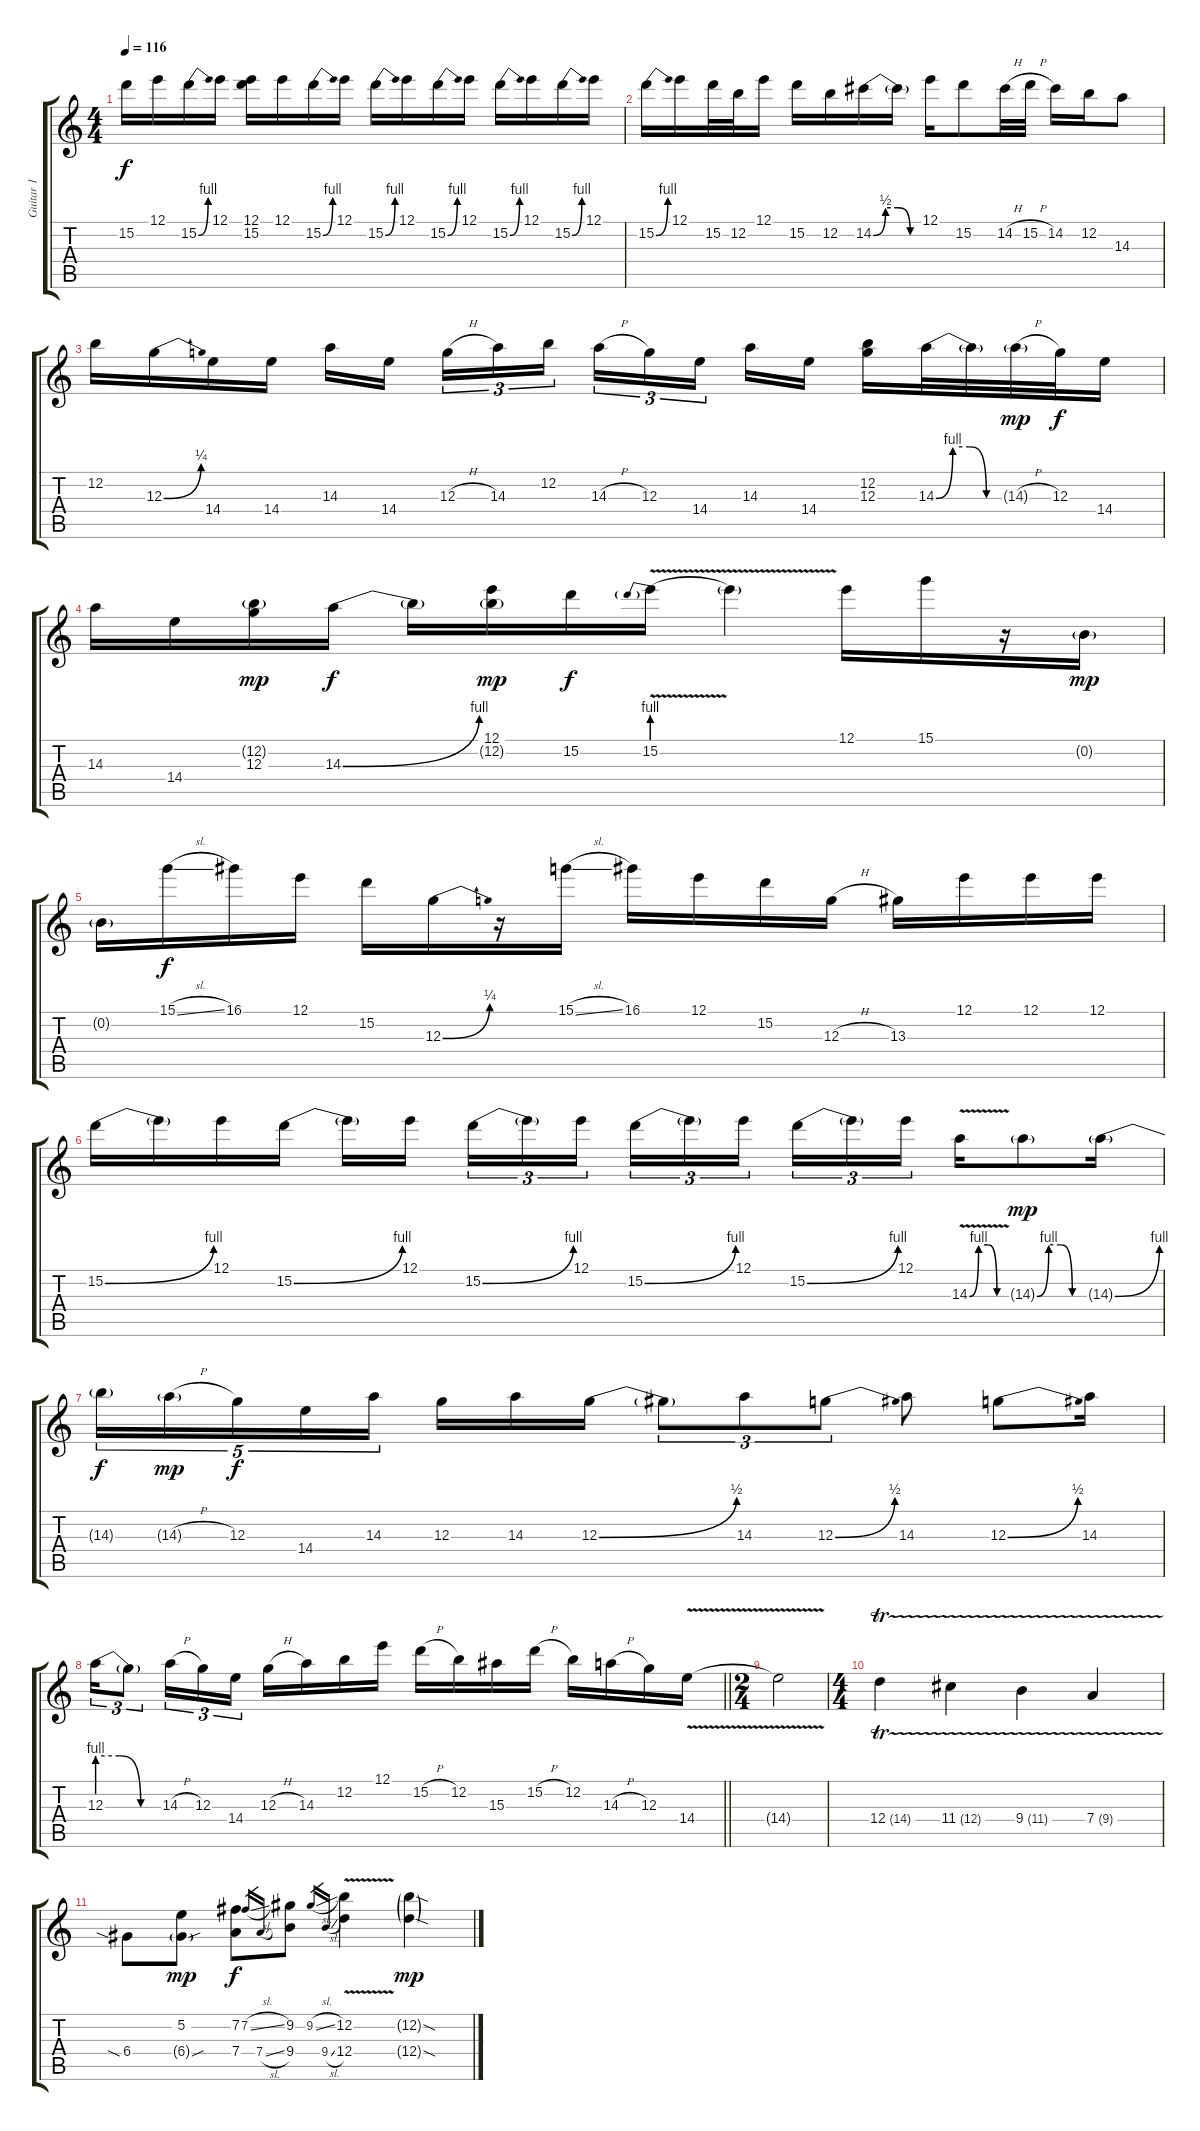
\track ("Guitar 1" "Guitar 1") {instrument electricguitarclean}
\staff {score tabs}
\tuning (E4 B3 G3 D3 A2 E2) {hide}
\ts (4 4)
\tempo 116
\clef g2
\ks c
15.2{t}.16{dy f volume 16 instrument electricguitarclean} 12.1.16 15.2{be (bend 0 0 60 4)}.16 12.1.16 (12.1 15.2).16 12.1.16 15.2{be (bend 0 0 60 4)}.16 12.1.16 15.2{be (bend 0 0 60 4)}.16 12.1.16 15.2{be (bend 0 0 60 4)}.16 12.1.16 15.2{be (bend 0 0 60 4)}.16 12.1.16 15.2{be (bend 0 0 60 4)}.16 12.1.16 |
15.2{be (bend 0 0 60 4)}.16{volume 16 instrument electricguitarclean} 12.1.16 15.2.32 12.2.32 12.1.16 15.2.16 12.2.16 14.2{be (custom 0 0 15 2 30 2 45 0 60 0)}.16 14.2{t}.16 12.1.16 15.2.8 14.2{h}.32 15.2{h}.32 14.2.16 12.2.16 14.3.8 |
12.2.16{volume 16 instrument electricguitarclean} 12.3{be (bend 0 0 60 1)}.16 14.4.16 14.4.16 14.3.16 14.4.16 12.3{h}.16{tu (3 2)} 14.3.16{tu (3 2)} 12.2.16{tu (3 2)} 14.3{h}.16{tu (3 2)} 12.3.16{tu (3 2)} 14.4.16{tu (3 2)} 14.3.16 14.4.16 (12.2 12.3).16 14.3{be (custom 0 0 15 4 30 4 45 0 60 0)}.32 14.3{t}.32 14.3{h g}.32{dy mp} 12.3.32{dy f} 14.4.16 |
14.3.16{volume 16 instrument electricguitarclean} 14.4.16 (12.2{g} 12.3).16{dy mp} 14.3{be (bend 0 0 60 4)}.16{dy f} 14.3{t}.16 (12.1 12.2{g}).16{dy mp} 15.2.16{dy f} 15.2{be (prebend 0 4 60 4) v}.16 15.2{t}.4 12.1.16 15.1.16 r.16 0.2{g}.16{dy mp} |
0.2{g}.16{volume 16 instrument electricguitarclean} 15.1{sl}.16{dy f} 16.1.16 12.1.16 15.2.16 12.3{be (bend 0 0 60 1)}.16 r.16 15.1{sl}.16 16.1.16 12.1.16 15.2.16 12.3{h}.16 13.3.16 12.1.16 12.1.16 12.1.16 |
15.2{be (bend 0 0 60 4)}.16{volume 16 instrument electricguitarclean} 15.2{t}.16 12.1.16 15.2{be (bend 0 0 60 4)}.16 15.2{t}.16 12.1.16 15.2{be (bend 0 0 60 4)}.16{tu (3 2)} 15.2{t}.16{tu (3 2)} 12.1.16{tu (3 2)} 15.2{be (bend 0 0 60 4)}.16{tu (3 2)} 15.2{t}.16{tu (3 2)} 12.1.16{tu (3 2)} 15.2{be (bend 0 0 60 4)}.16{tu (3 2)} 15.2{t}.16{tu (3 2)} 12.1.16{tu (3 2)} 14.3{be (custom 0 0 15 4 30 4 45 0 60 0) v}.16 14.3{be (custom 0 0 15 4 30 4 45 0 60 0) g}.8{dy mp} 14.3{be (bend 0 0 60 4) g}.16 |
14.3{t}.16{tu (5 4) dy f volume 16 instrument electricguitarclean} 14.3{h g}.16{tu (5 4) dy mp} 12.3.16{tu (5 4) dy f} 14.4.16{tu (5 4)} 14.3.16{tu (5 4)} 12.3.16 14.3.16 12.3{be (bend 0 0 60 2)}.16 12.3{t}.8{tu (3 2)} 14.3.8{tu (3 2)} 12.3{be (bend 0 0 60 2)}.8{tu (3 2)} 14.3.8 12.3{be (bend 0 0 60 2)}.8 14.3.16 |
\barLineRight lightlight
12.3{be (custom 0 4 20 4 40 0 60 0)}.16{tu (3 2) volume 13 instrument electricguitarclean} 12.3{t}.8{tu (3 2)} 14.3{h}.16{tu (3 2)} 12.3.16{tu (3 2)} 14.4.16{tu (3 2)} 12.3{h}.16 14.3.16 12.2.16 12.1.16 15.2{h}.16 12.2.16 15.3.16 15.2{h}.16 12.2.16 14.3{h}.16 12.3.16 14.4{v}.16 |
\ts (2 4)
14.4{t}.2{volume 16 instrument electricguitarclean} |
\ts (4 4)
12.4{tr (14 32)}.4 11.4{tr (12 32)}.4 9.4{tr (11 32)}.4 7.4{tr (9 32)}.4 |
6.4{sia}.8{volume 8 instrument electricguitarclean} (5.2 6.4{sou g}).8{dy mp} (7.2 7.4).8{dy f} 7.2{sl}.16{gr} 7.4{sl}.16{gr} (9.2 9.4).8 9.2{sl}.16{gr} 9.4{sl}.16{gr} (12.2{v} 12.4{v}).4 (12.2{sod g} 12.4{sod g}).4{dy mp}
